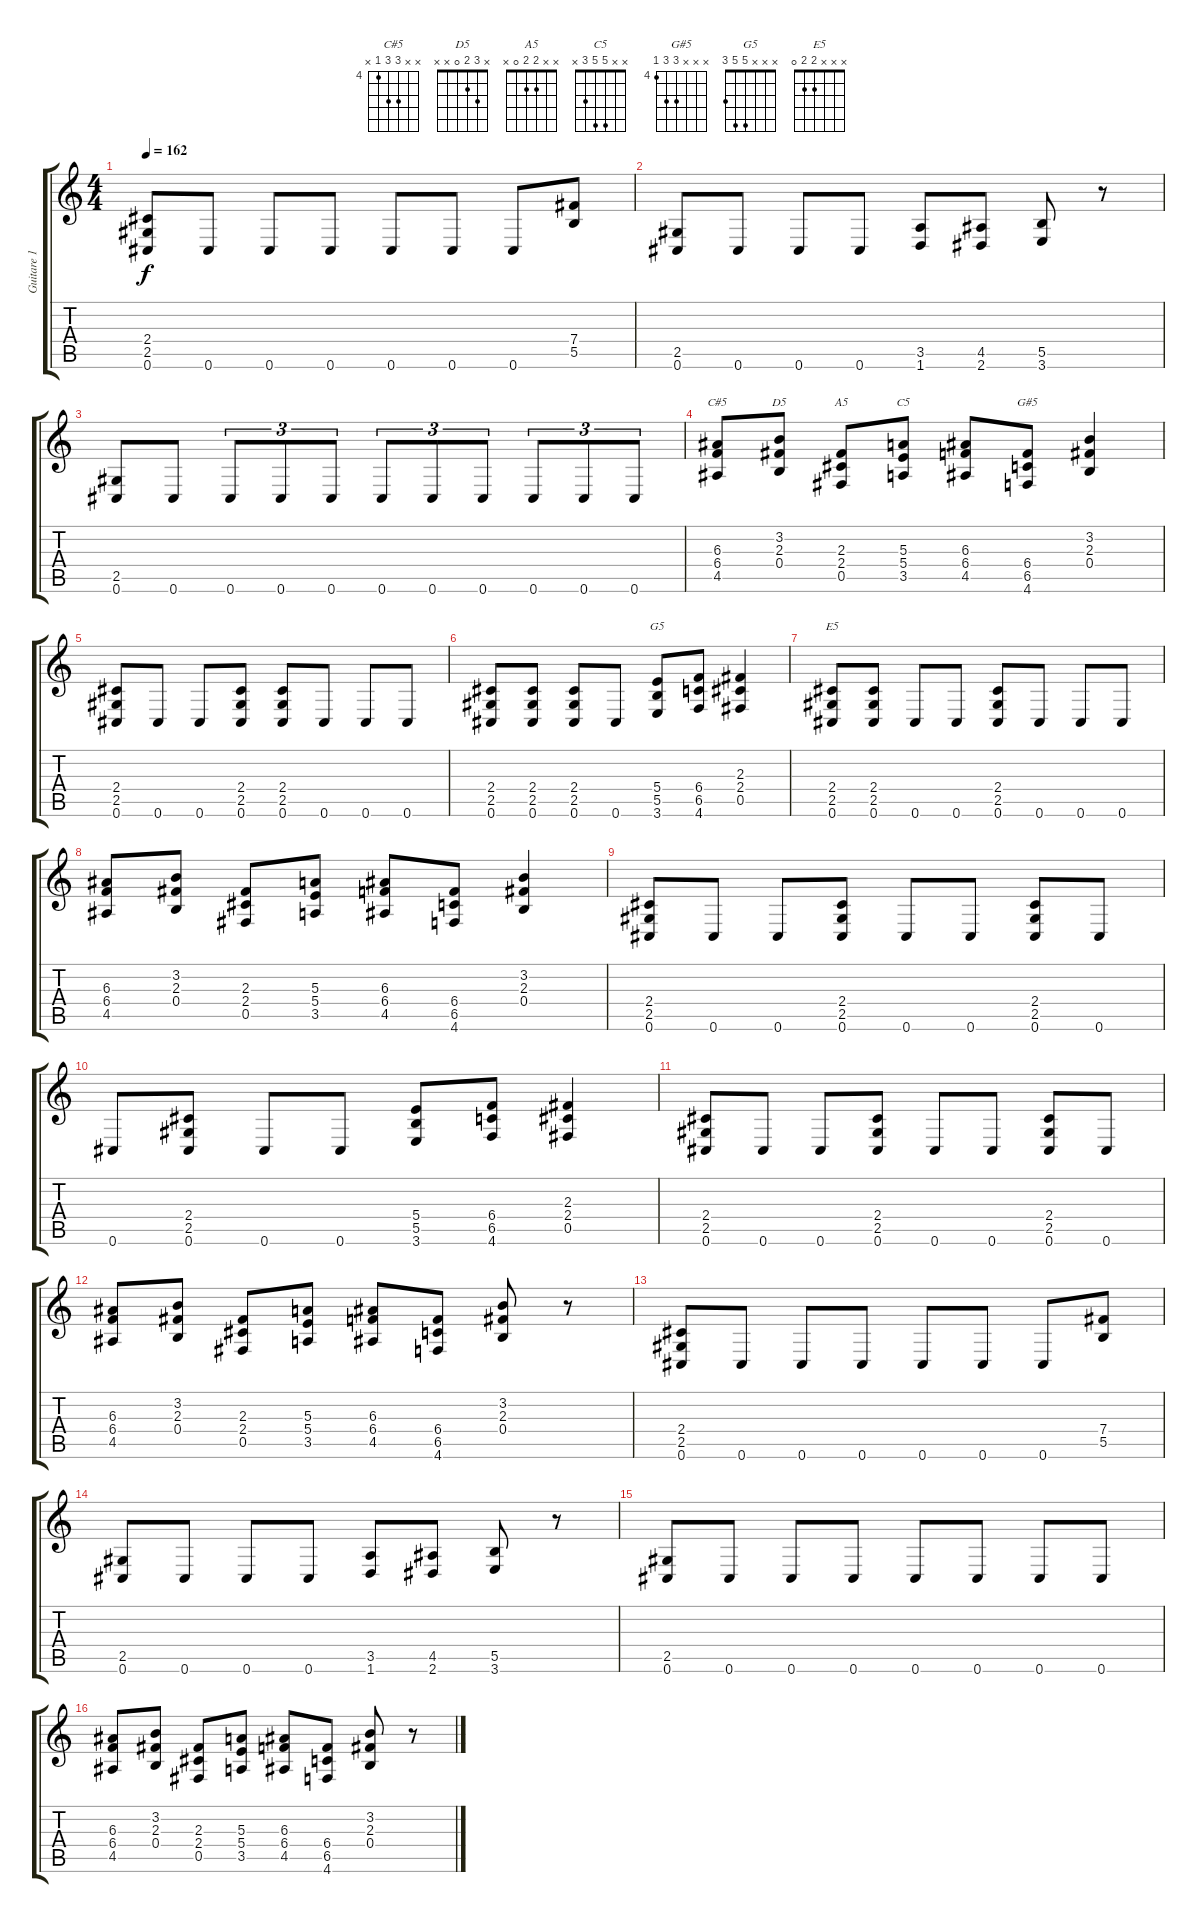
\track ("Guitare 1" "Guitare 1") {instrument distortionguitar}
\staff {score tabs}
\tuning (Db4 Ab3 E3 B2 Gb2 Db2) {hide}
\chord ("C#5" x x 6 6 4 x) {firstfret 4}
\chord ("D5" x 3 2 0 x x)
\chord ("A5" x x 2 2 0 x)
\chord ("C5" x x 5 5 3 x)
\chord ("G#5" x x x 6 6 4) {firstfret 4}
\chord ("G5" x x x 5 5 3)
\chord ("E5" x x x 2 2 0)
\ts (4 4)
\tempo 162
\clef g2
\ks c
(2.4 2.5 0.6).8{dy f} 0.6.8 0.6.8 0.6.8 0.6.8 0.6.8 0.6.8 (7.4 5.5).8 |
(2.5 0.6).8 0.6.8 0.6.8 0.6.8 (3.5 1.6).8 (4.5 2.6).8 (5.5 3.6).8 r.8 |
(2.5 0.6).8 0.6.8 0.6.8{tu (3 2)} 0.6.8{tu (3 2)} 0.6.8{tu (3 2)} 0.6.8{tu (3 2)} 0.6.8{tu (3 2)} 0.6.8{tu (3 2)} 0.6.8{tu (3 2)} 0.6.8{tu (3 2)} 0.6.8{tu (3 2)} |
(6.3 6.4 4.5).8{ch "C#5"} (3.2 2.3 0.4).8{ch "D5"} (2.3 2.4 0.5).8{ch "A5"} (5.3 5.4 3.5).8{ch "C5"} (6.3 6.4 4.5).8 (6.4 6.5 4.6).8{ch "G#5"} (3.2 2.3 0.4).4 |
(2.4 2.5 0.6).8 0.6.8 0.6.8 (2.4 2.5 0.6).8 (2.4 2.5 0.6).8 0.6.8 0.6.8 0.6.8 |
(2.4 2.5 0.6).8 (2.4 2.5 0.6).8 (2.4 2.5 0.6).8 0.6.8 (5.4 5.5 3.6).8{ch "G5"} (6.4 6.5 4.6).8 (2.3 2.4 0.5).4 |
(2.4 2.5 0.6).8{ch "E5"} (2.4 2.5 0.6).8 0.6.8 0.6.8 (2.4 2.5 0.6).8 0.6.8 0.6.8 0.6.8 |
(6.3 6.4 4.5).8 (3.2 2.3 0.4).8 (2.3 2.4 0.5).8 (5.3 5.4 3.5).8 (6.3 6.4 4.5).8 (6.4 6.5 4.6).8 (3.2 2.3 0.4).4 |
(2.4 2.5 0.6).8 0.6.8 0.6.8 (2.4 2.5 0.6).8 0.6.8 0.6.8 (2.4 2.5 0.6).8 0.6.8 |
0.6.8 (2.4 2.5 0.6).8 0.6.8 0.6.8 (5.4 5.5 3.6).8 (6.4 6.5 4.6).8 (2.3 2.4 0.5).4 |
(2.4 2.5 0.6).8 0.6.8 0.6.8 (2.4 2.5 0.6).8 0.6.8 0.6.8 (2.4 2.5 0.6).8 0.6.8 |
(6.3 6.4 4.5).8 (3.2 2.3 0.4).8 (2.3 2.4 0.5).8 (5.3 5.4 3.5).8 (6.3 6.4 4.5).8 (6.4 6.5 4.6).8 (3.2 2.3 0.4).8 r.8 |
(2.4 2.5 0.6).8 0.6.8 0.6.8 0.6.8 0.6.8 0.6.8 0.6.8 (7.4 5.5).8 |
(2.5 0.6).8 0.6.8 0.6.8 0.6.8 (3.5 1.6).8 (4.5 2.6).8 (5.5 3.6).8 r.8 |
(2.5 0.6).8 0.6.8 0.6.8 0.6.8 0.6.8 0.6.8 0.6.8 0.6.8 |
(6.3 6.4 4.5).8 (3.2 2.3 0.4).8 (2.3 2.4 0.5).8 (5.3 5.4 3.5).8 (6.3 6.4 4.5).8 (6.4 6.5 4.6).8 (3.2 2.3 0.4).8 r.8
